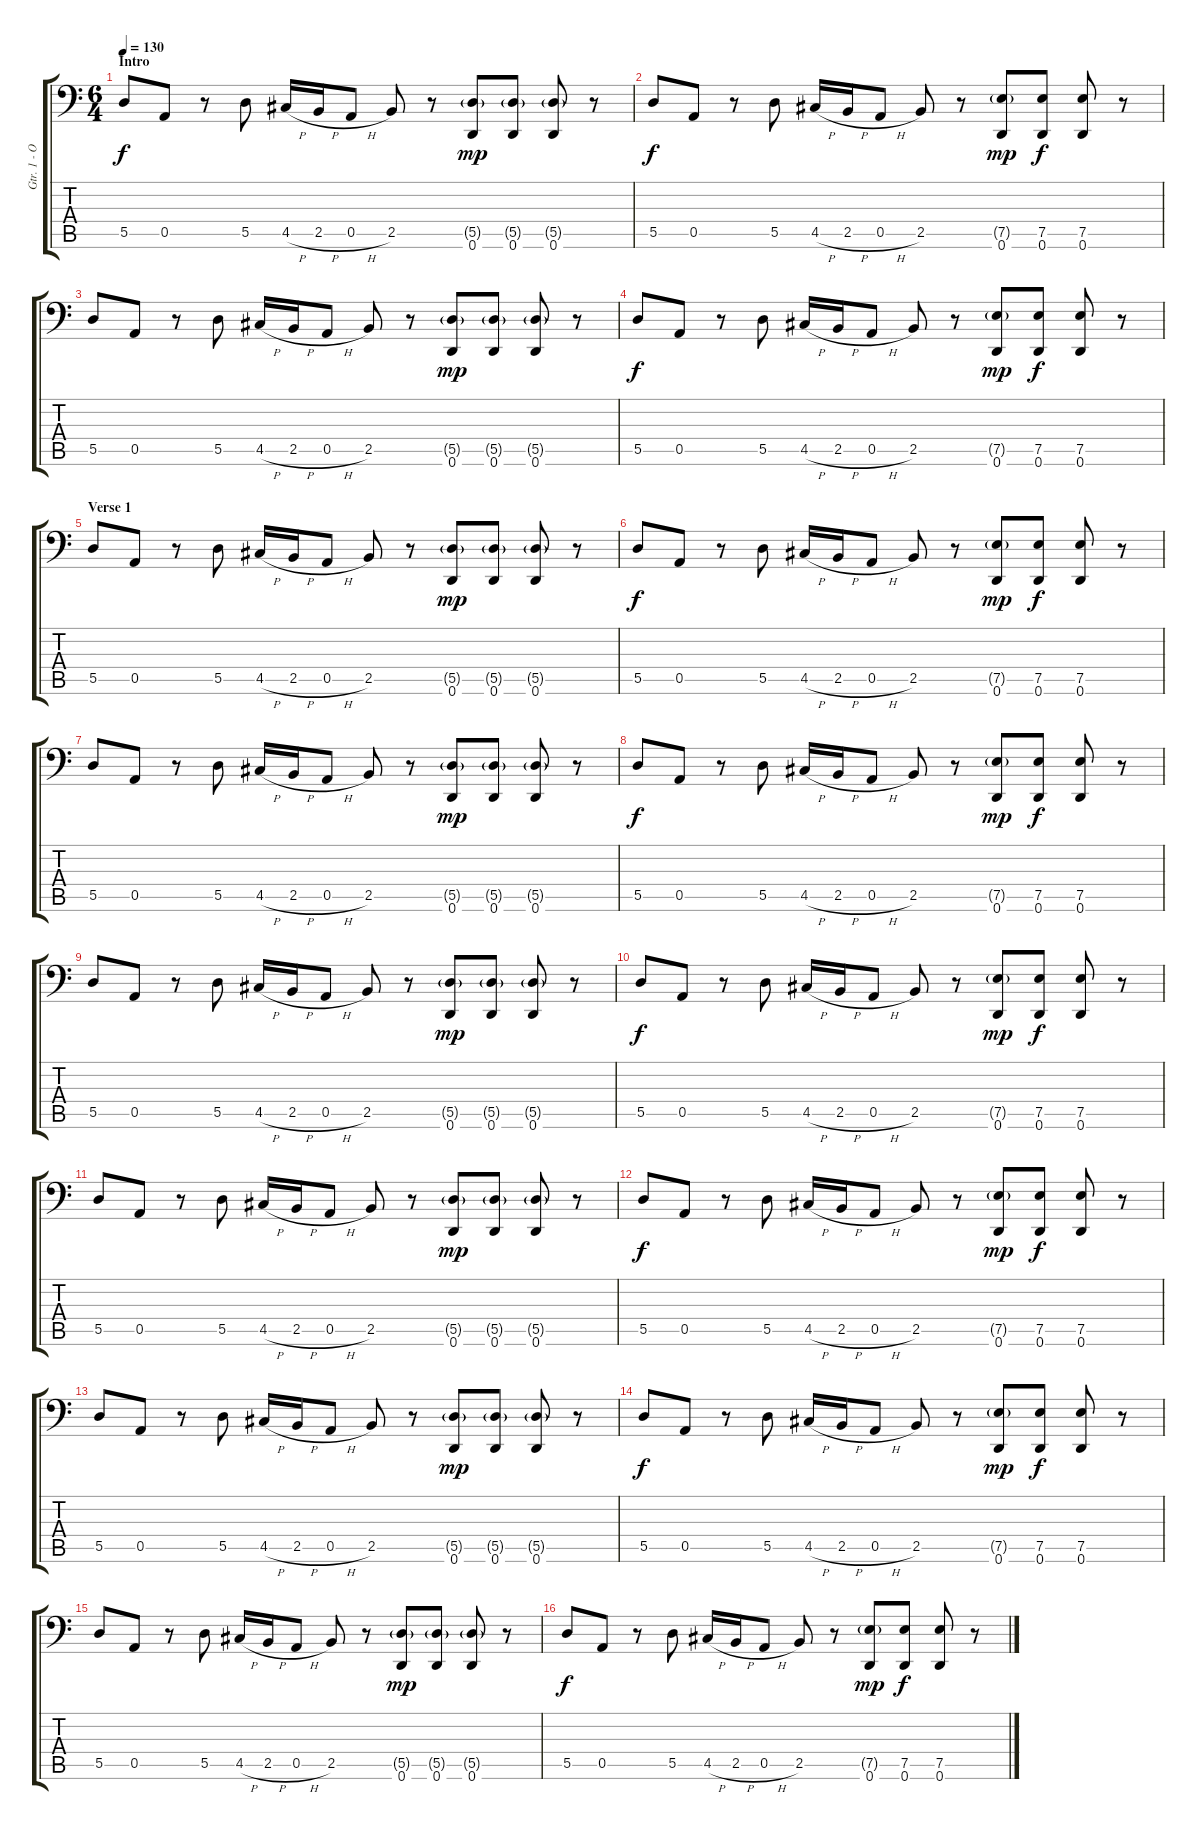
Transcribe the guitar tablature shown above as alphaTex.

\track ("Gtr. 1 - Overdub" "Gtr. 1 - O") {instrument overdrivenguitar}
\staff {score tabs}
\tuning (E3 B2 G2 D2 A1 D1) {hide}
\ts (6 4)
\section ("" "Intro")
\tempo 130
\clef f4
\ks c
5.5.8{dy f instrument overdrivenguitar} 0.5.8 r.8 5.5.8 4.5{h}.16 2.5{h}.16 0.5{h}.8 2.5.8 r.8 (5.5{g} 0.6).8{dy mp} (5.5{g} 0.6).8 (5.5{g} 0.6).8 r.8 |
5.5.8{dy f} 0.5.8 r.8 5.5.8 4.5{h}.16 2.5{h}.16 0.5{h}.8 2.5.8 r.8 (7.5{g} 0.6).8{dy mp} (7.5 0.6).8{dy f} (7.5 0.6).8 r.8 |
5.5.8 0.5.8 r.8 5.5.8 4.5{h}.16 2.5{h}.16 0.5{h}.8 2.5.8 r.8 (5.5{g} 0.6).8{dy mp} (5.5{g} 0.6).8 (5.5{g} 0.6).8 r.8 |
5.5.8{dy f} 0.5.8 r.8 5.5.8 4.5{h}.16 2.5{h}.16 0.5{h}.8 2.5.8 r.8 (7.5{g} 0.6).8{dy mp} (7.5 0.6).8{dy f} (7.5 0.6).8 r.8 |
\section ("" "Verse 1")
5.5.8 0.5.8 r.8 5.5.8 4.5{h}.16 2.5{h}.16 0.5{h}.8 2.5.8 r.8 (5.5{g} 0.6).8{dy mp} (5.5{g} 0.6).8 (5.5{g} 0.6).8 r.8 |
5.5.8{dy f} 0.5.8 r.8 5.5.8 4.5{h}.16 2.5{h}.16 0.5{h}.8 2.5.8 r.8 (7.5{g} 0.6).8{dy mp} (7.5 0.6).8{dy f} (7.5 0.6).8 r.8 |
5.5.8 0.5.8 r.8 5.5.8 4.5{h}.16 2.5{h}.16 0.5{h}.8 2.5.8 r.8 (5.5{g} 0.6).8{dy mp} (5.5{g} 0.6).8 (5.5{g} 0.6).8 r.8 |
5.5.8{dy f} 0.5.8 r.8 5.5.8 4.5{h}.16 2.5{h}.16 0.5{h}.8 2.5.8 r.8 (7.5{g} 0.6).8{dy mp} (7.5 0.6).8{dy f} (7.5 0.6).8 r.8 |
5.5.8 0.5.8 r.8 5.5.8 4.5{h}.16 2.5{h}.16 0.5{h}.8 2.5.8 r.8 (5.5{g} 0.6).8{dy mp} (5.5{g} 0.6).8 (5.5{g} 0.6).8 r.8 |
5.5.8{dy f} 0.5.8 r.8 5.5.8 4.5{h}.16 2.5{h}.16 0.5{h}.8 2.5.8 r.8 (7.5{g} 0.6).8{dy mp} (7.5 0.6).8{dy f} (7.5 0.6).8 r.8 |
5.5.8 0.5.8 r.8 5.5.8 4.5{h}.16 2.5{h}.16 0.5{h}.8 2.5.8 r.8 (5.5{g} 0.6).8{dy mp} (5.5{g} 0.6).8 (5.5{g} 0.6).8 r.8 |
5.5.8{dy f} 0.5.8 r.8 5.5.8 4.5{h}.16 2.5{h}.16 0.5{h}.8 2.5.8 r.8 (7.5{g} 0.6).8{dy mp} (7.5 0.6).8{dy f} (7.5 0.6).8 r.8 |
5.5.8 0.5.8 r.8 5.5.8 4.5{h}.16 2.5{h}.16 0.5{h}.8 2.5.8 r.8 (5.5{g} 0.6).8{dy mp} (5.5{g} 0.6).8 (5.5{g} 0.6).8 r.8 |
5.5.8{dy f} 0.5.8 r.8 5.5.8 4.5{h}.16 2.5{h}.16 0.5{h}.8 2.5.8 r.8 (7.5{g} 0.6).8{dy mp} (7.5 0.6).8{dy f} (7.5 0.6).8 r.8 |
5.5.8 0.5.8 r.8 5.5.8 4.5{h}.16 2.5{h}.16 0.5{h}.8 2.5.8 r.8 (5.5{g} 0.6).8{dy mp} (5.5{g} 0.6).8 (5.5{g} 0.6).8 r.8 |
5.5.8{dy f} 0.5.8 r.8 5.5.8 4.5{h}.16 2.5{h}.16 0.5{h}.8 2.5.8 r.8 (7.5{g} 0.6).8{dy mp} (7.5 0.6).8{dy f} (7.5 0.6).8 r.8
